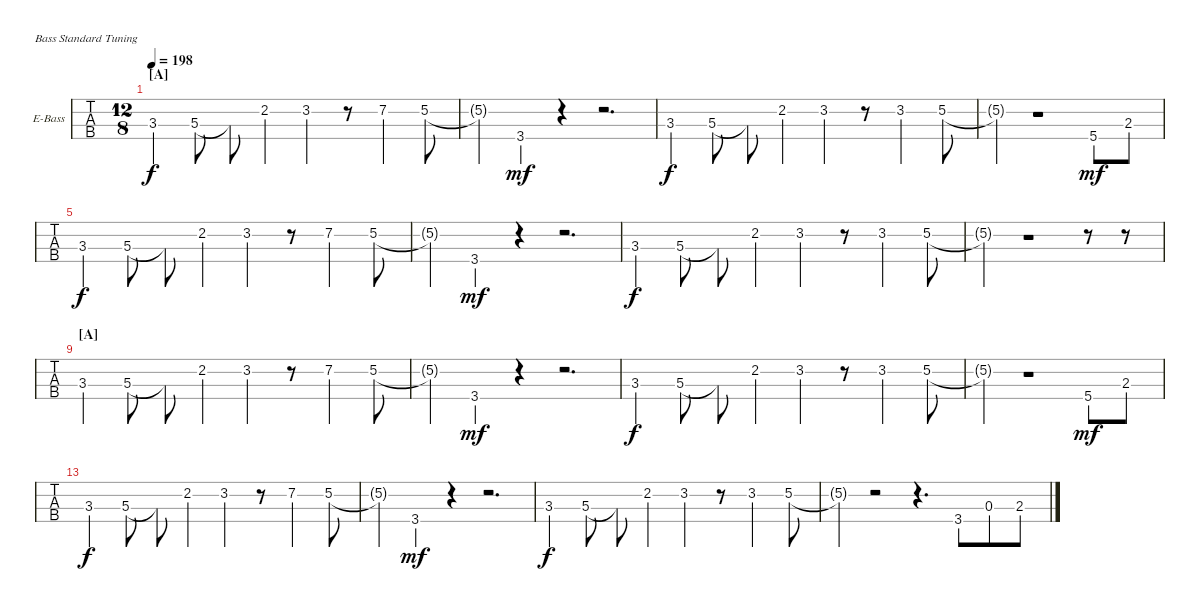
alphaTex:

\bracketExtendMode nobrackets
\firstSystemTrackNameOrientation horizontal
\otherSystemsTrackNameOrientation horizontal
\defaultBarNumberDisplay FirstOfSystem
\track ("Bass" "E-Bass") {instrument electricbassfinger}
\staff {tabs}
\tuning (G2 D2 A1 E1)
\ts (12 8)
\section ("A" "")
\tempo 198
\clef f4
\ks c
3.3.4{dy f} 5.3.8 5.3{t}.8 2.2.4 3.2.4 r.8 7.2.4 5.2.8 |
5.2{t}.4 3.4.4{dy mf} r.4 r.2{d} |
3.3.4{dy f} 5.3.8 5.3{t}.8 2.2.4 3.2.4 r.8 3.2.4 5.2.8 |
5.2{t}.4 r.1 5.4.8{dy mf} 2.3.8 |
3.3.4{dy f} 5.3.8 5.3{t}.8 2.2.4 3.2.4 r.8 7.2.4 5.2.8 |
5.2{t}.4 3.4.4{dy mf} r.4 r.2{d} |
3.3.4{dy f} 5.3.8 5.3{t}.8 2.2.4 3.2.4 r.8 3.2.4 5.2.8 |
5.2{t}.4 r.1 r.8 r.8 |
\section ("A" "")
\scale
0.386364 3.3.4 5.3.8 5.3{t}.8 2.2.4 3.2.4 r.8 7.2.4 5.2.8 |
\scale
0.11939 5.2{t}.4 3.4.4{dy mf} r.4 r.2{d} |
\scale
0.38064 3.3.4{dy f} 5.3.8 5.3{t}.8 2.2.4 3.2.4 r.8 3.2.4 5.2.8 |
\scale
0.113636 5.2{t}.4 r.1 5.4.8{dy mf} 2.3.8 |
3.3.4{dy f} 5.3.8 5.3{t}.8 2.2.4 3.2.4 r.8 7.2.4 5.2.8 |
5.2{t}.4 3.4.4{dy mf} r.4 r.2{d} |
3.3.4{dy f} 5.3.8 5.3{t}.8 2.2.4 3.2.4 r.8 3.2.4 5.2.8 |
5.2{t}.4 r.2 r.4{d} 3.4.8 0.3.8 2.3.8
